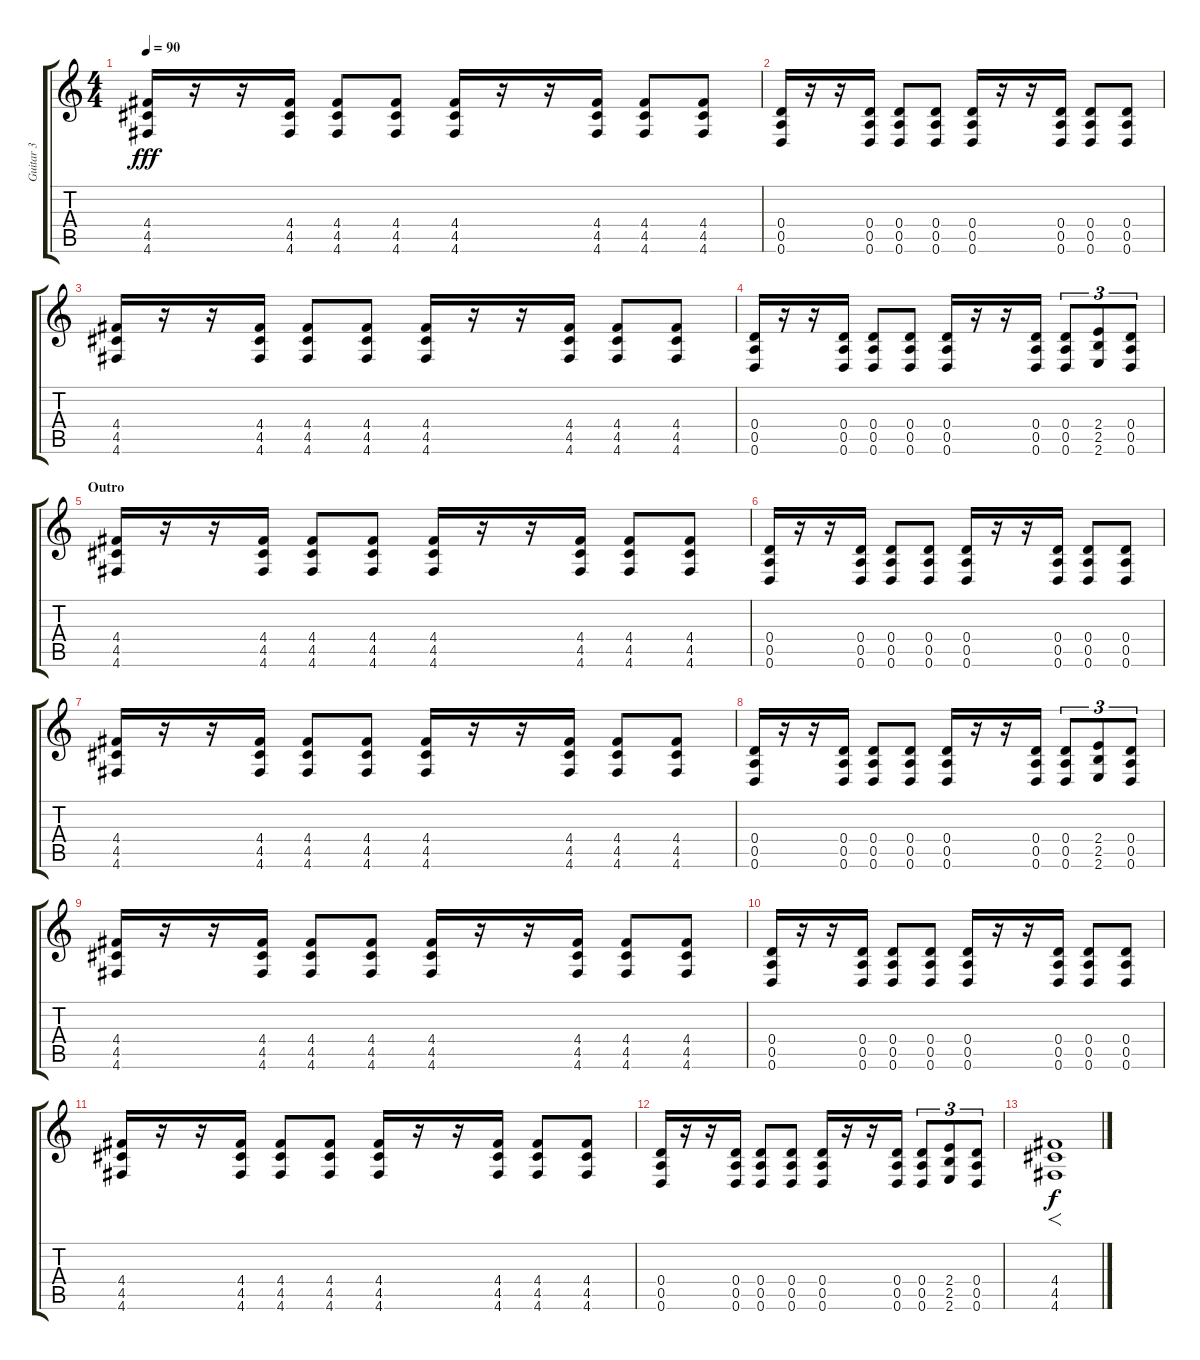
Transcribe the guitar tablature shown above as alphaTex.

\track ("Guitar 3" "Guitar 3") {instrument distortionguitar}
\staff {score tabs}
\tuning (E4 B3 G3 D3 A2 D2) {hide}
\ts (4 4)
\tempo 90
\clef g2
\ks c
(4.4 4.5 4.6).16{dy fff instrument distortionguitar} r.16 r.16 (4.4 4.5 4.6).16 (4.4 4.5 4.6).8 (4.4 4.5 4.6).8 (4.4 4.5 4.6).16 r.16 r.16 (4.4 4.5 4.6).16 (4.4 4.5 4.6).8 (4.4 4.5 4.6).8 |
(0.4 0.5 0.6).16 r.16 r.16 (0.4 0.5 0.6).16 (0.4 0.5 0.6).8 (0.4 0.5 0.6).8 (0.4 0.5 0.6).16 r.16 r.16 (0.4 0.5 0.6).16 (0.4 0.5 0.6).8 (0.4 0.5 0.6).8 |
(4.4 4.5 4.6).16 r.16 r.16 (4.4 4.5 4.6).16 (4.4 4.5 4.6).8 (4.4 4.5 4.6).8 (4.4 4.5 4.6).16 r.16 r.16 (4.4 4.5 4.6).16 (4.4 4.5 4.6).8 (4.4 4.5 4.6).8 |
(0.4 0.5 0.6).16 r.16 r.16 (0.4 0.5 0.6).16 (0.4 0.5 0.6).8 (0.4 0.5 0.6).8 (0.4 0.5 0.6).16 r.16 r.16 (0.4 0.5 0.6).16 (0.4 0.5 0.6).8{tu (3 2)} (2.4 2.5 2.6).8{tu (3 2)} (0.4 0.5 0.6).8{tu (3 2)} |
\section ("" "Outro")
(4.4 4.5 4.6).16{instrument distortionguitar} r.16 r.16 (4.4 4.5 4.6).16 (4.4 4.5 4.6).8 (4.4 4.5 4.6).8 (4.4 4.5 4.6).16 r.16 r.16 (4.4 4.5 4.6).16 (4.4 4.5 4.6).8 (4.4 4.5 4.6).8 |
(0.4 0.5 0.6).16 r.16 r.16 (0.4 0.5 0.6).16 (0.4 0.5 0.6).8 (0.4 0.5 0.6).8 (0.4 0.5 0.6).16 r.16 r.16 (0.4 0.5 0.6).16 (0.4 0.5 0.6).8 (0.4 0.5 0.6).8 |
(4.4 4.5 4.6).16 r.16 r.16 (4.4 4.5 4.6).16 (4.4 4.5 4.6).8 (4.4 4.5 4.6).8 (4.4 4.5 4.6).16 r.16 r.16 (4.4 4.5 4.6).16 (4.4 4.5 4.6).8 (4.4 4.5 4.6).8 |
(0.4 0.5 0.6).16 r.16 r.16 (0.4 0.5 0.6).16 (0.4 0.5 0.6).8 (0.4 0.5 0.6).8 (0.4 0.5 0.6).16 r.16 r.16 (0.4 0.5 0.6).16 (0.4 0.5 0.6).8{tu (3 2)} (2.4 2.5 2.6).8{tu (3 2)} (0.4 0.5 0.6).8{tu (3 2)} |
(4.4 4.5 4.6).16{instrument distortionguitar} r.16 r.16 (4.4 4.5 4.6).16 (4.4 4.5 4.6).8 (4.4 4.5 4.6).8 (4.4 4.5 4.6).16 r.16 r.16 (4.4 4.5 4.6).16 (4.4 4.5 4.6).8 (4.4 4.5 4.6).8 |
(0.4 0.5 0.6).16 r.16 r.16 (0.4 0.5 0.6).16 (0.4 0.5 0.6).8 (0.4 0.5 0.6).8 (0.4 0.5 0.6).16 r.16 r.16 (0.4 0.5 0.6).16 (0.4 0.5 0.6).8 (0.4 0.5 0.6).8 |
(4.4 4.5 4.6).16 r.16 r.16 (4.4 4.5 4.6).16 (4.4 4.5 4.6).8 (4.4 4.5 4.6).8 (4.4 4.5 4.6).16 r.16 r.16 (4.4 4.5 4.6).16 (4.4 4.5 4.6).8 (4.4 4.5 4.6).8 |
(0.4 0.5 0.6).16 r.16 r.16 (0.4 0.5 0.6).16 (0.4 0.5 0.6).8 (0.4 0.5 0.6).8 (0.4 0.5 0.6).16 r.16 r.16 (0.4 0.5 0.6).16 (0.4 0.5 0.6).8{tu (3 2)} (2.4 2.5 2.6).8{tu (3 2)} (0.4 0.5 0.6).8{tu (3 2)} |
(4.4 4.5 4.6).1{f dy f}
